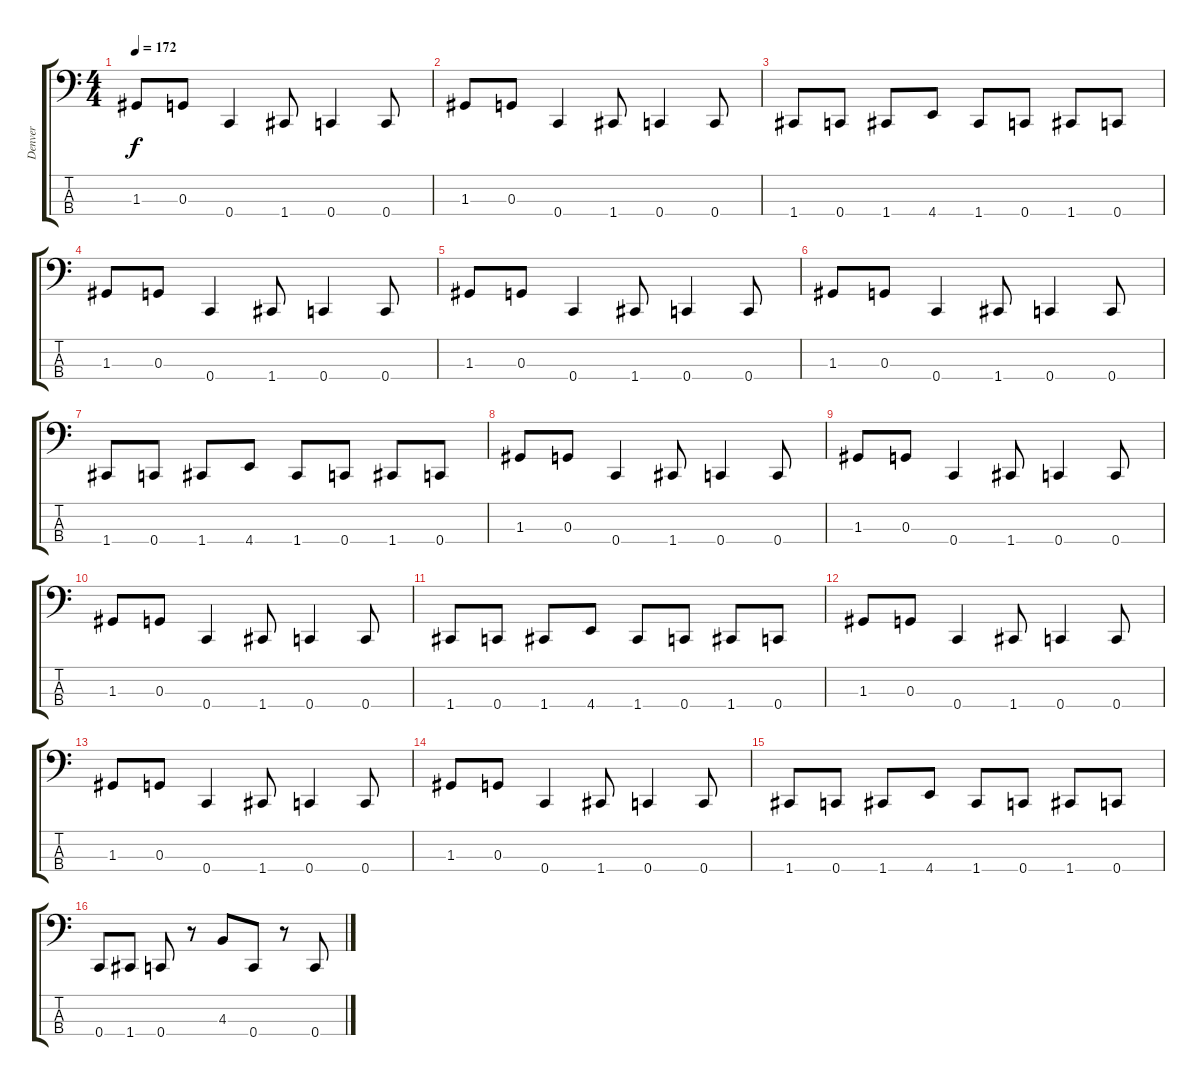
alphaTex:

\track ("Denver" "Denver") {instrument electricbassfinger}
\staff {score tabs}
\tuning (F2 C2 G1 C1) {hide}
\ts (4 4)
\tempo 172
\clef f4
\ks c
1.3.8{dy f} 0.3.8 0.4.4 1.4.8 0.4.4 0.4.8 |
1.3.8 0.3.8 0.4.4 1.4.8 0.4.4 0.4.8 |
1.4.8 0.4.8 1.4.8 4.4.8 1.4.8 0.4.8 1.4.8 0.4.8 |
1.3.8 0.3.8 0.4.4 1.4.8 0.4.4 0.4.8 |
1.3.8 0.3.8 0.4.4 1.4.8 0.4.4 0.4.8 |
1.3.8 0.3.8 0.4.4 1.4.8 0.4.4 0.4.8 |
1.4.8 0.4.8 1.4.8 4.4.8 1.4.8 0.4.8 1.4.8 0.4.8 |
1.3.8 0.3.8 0.4.4 1.4.8 0.4.4 0.4.8 |
1.3.8 0.3.8 0.4.4 1.4.8 0.4.4 0.4.8 |
1.3.8 0.3.8 0.4.4 1.4.8 0.4.4 0.4.8 |
1.4.8 0.4.8 1.4.8 4.4.8 1.4.8 0.4.8 1.4.8 0.4.8 |
1.3.8 0.3.8 0.4.4 1.4.8 0.4.4 0.4.8 |
1.3.8 0.3.8 0.4.4 1.4.8 0.4.4 0.4.8 |
1.3.8 0.3.8 0.4.4 1.4.8 0.4.4 0.4.8 |
1.4.8 0.4.8 1.4.8 4.4.8 1.4.8 0.4.8 1.4.8 0.4.8 |
0.4.8 1.4.8 0.4.8 r.8 4.3.8 0.4.8 r.8 0.4.8
